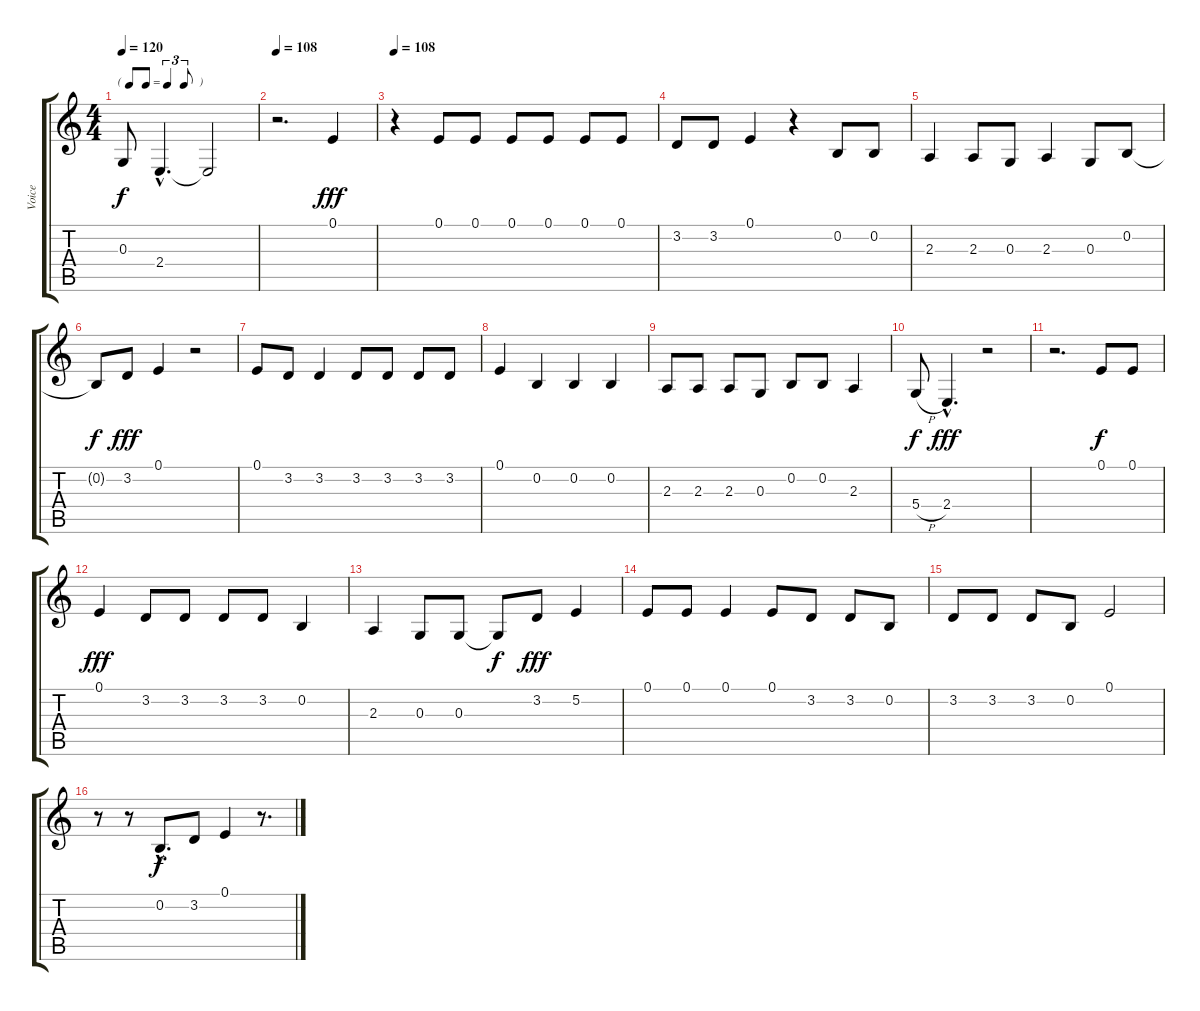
\track ("Voice" "Voice") {instrument englishhorn}
\staff {score tabs}
\tuning (E4 B3 G3 D3 A2 E2) {hide}
\ts (4 4)
\tf triplet8th
\tempo 120
\clef g2
\ks c
0.3.8{dy f} 2.4{hac}.4{d} 2.4{t}.2 |
\tempo 108
r.2{d} 0.1.4{dy fff} |
\tempo 108
r.4 0.1.8 0.1.8 0.1.8 0.1.8 0.1.8 0.1.8 |
3.2.8 3.2.8 0.1.4 r.4 0.2.8 0.2.8 |
2.3.4 2.3.8 0.3.8 2.3.4 0.3.8 0.2.8 |
0.2{t}.8{dy f} 3.2.8{dy fff} 0.1.4 r.2 |
0.1.8 3.2.8 3.2.4 3.2.8 3.2.8 3.2.8 3.2.8 |
0.1.4 0.2.4 0.2.4 0.2.4 |
2.3.8 2.3.8 2.3.8 0.3.8 0.2.8 0.2.8 2.3.4 |
5.4{h}.8{dy f} 2.4{hac}.4{d dy fff} r.2 |
r.2{d} 0.1.8{dy f} 0.1.8 |
0.1.4{dy fff} 3.2.8 3.2.8 3.2.8 3.2.8 0.2.4 |
2.3.4 0.3.8 0.3.8 0.3{t}.8{dy f} 3.2.8{dy fff} 5.2.4 |
0.1.8 0.1.8 0.1.4 0.1.8 3.2.8 3.2.8 0.2.8 |
3.2.8 3.2.8 3.2.8 0.2.8 0.1.2 |
r.8 r.8 0.2{hac}.8{d dy f} 3.2.8 0.1.4 r.8{d}
